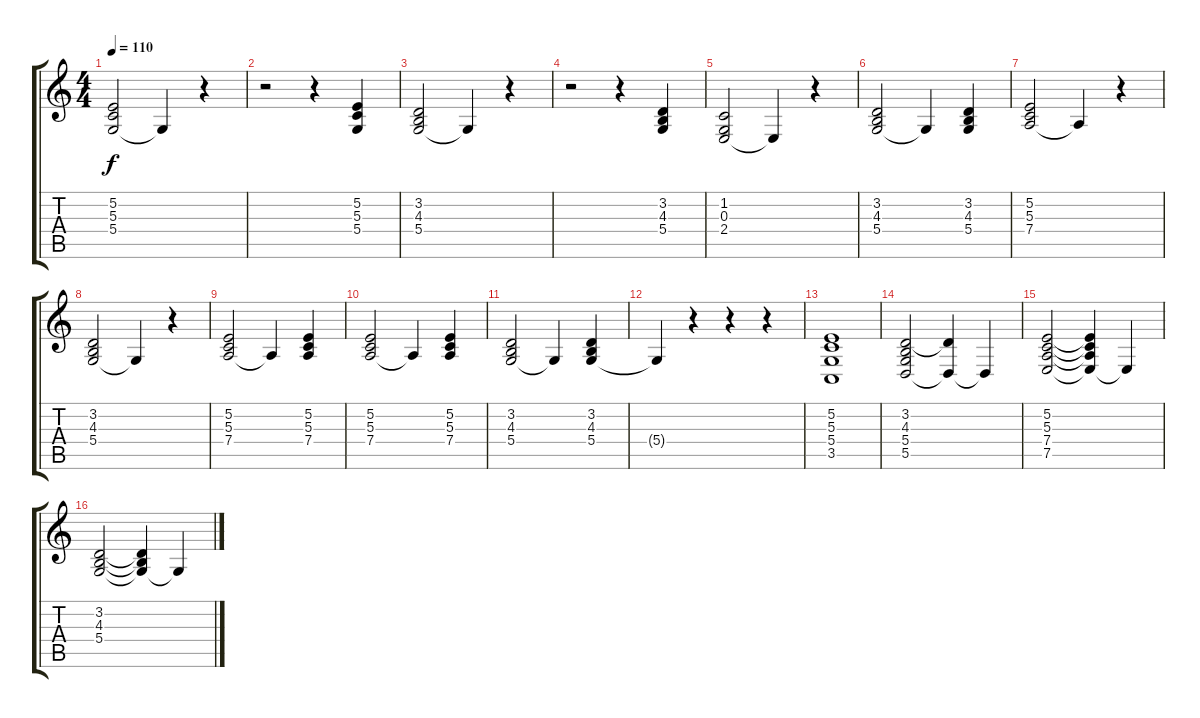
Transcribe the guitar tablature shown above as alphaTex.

\track "" {instrument synthstrings1}
\staff {score tabs}
\tuning (E4 B3 G3 D3 A2 E2) {hide}
\ts (4 4)
\tempo 110
\clef g2
\ks c
(5.2 5.3 5.4).2{dy f instrument synthstrings1} 5.4{t}.4 r.4 |
r.2 r.4 (5.2 5.3 5.4).4 |
(3.2 4.3 5.4).2 5.4{t}.4 r.4 |
r.2 r.4 (3.2 4.3 5.4).4 |
(1.2 0.3 2.4).2 2.4{t}.4 r.4 |
(3.2 4.3 5.4).2 5.4{t}.4 (3.2 4.3 5.4).4 |
(5.2 5.3 7.4).2 7.4{t}.4 r.4 |
(3.2 4.3 5.4).2 5.4{t}.4 r.4 |
(5.2 5.3 7.4).2 7.4{t}.4 (5.2 5.3 7.4).4 |
(5.2 5.3 7.4).2 7.4{t}.4 (5.2 5.3 7.4).4 |
(3.2 4.3 5.4).2 5.4{t}.4 (3.2 4.3 5.4).4 |
5.4{t}.4 r.4 r.4 r.4 |
(5.2 5.3 5.4 3.5).1 |
(3.2 4.3 5.4 5.5).2 (3.2{t} 5.5{t}).4 5.5{t}.4 |
(5.2 5.3 7.4 7.5).2 (5.2{t} 5.3{t} 7.4{t} 7.5{t}).4 7.5{t}.4 |
(3.2 4.3 5.4).2 (3.2{t} 4.3{t} 5.4{t}).4 5.4{t}.4
